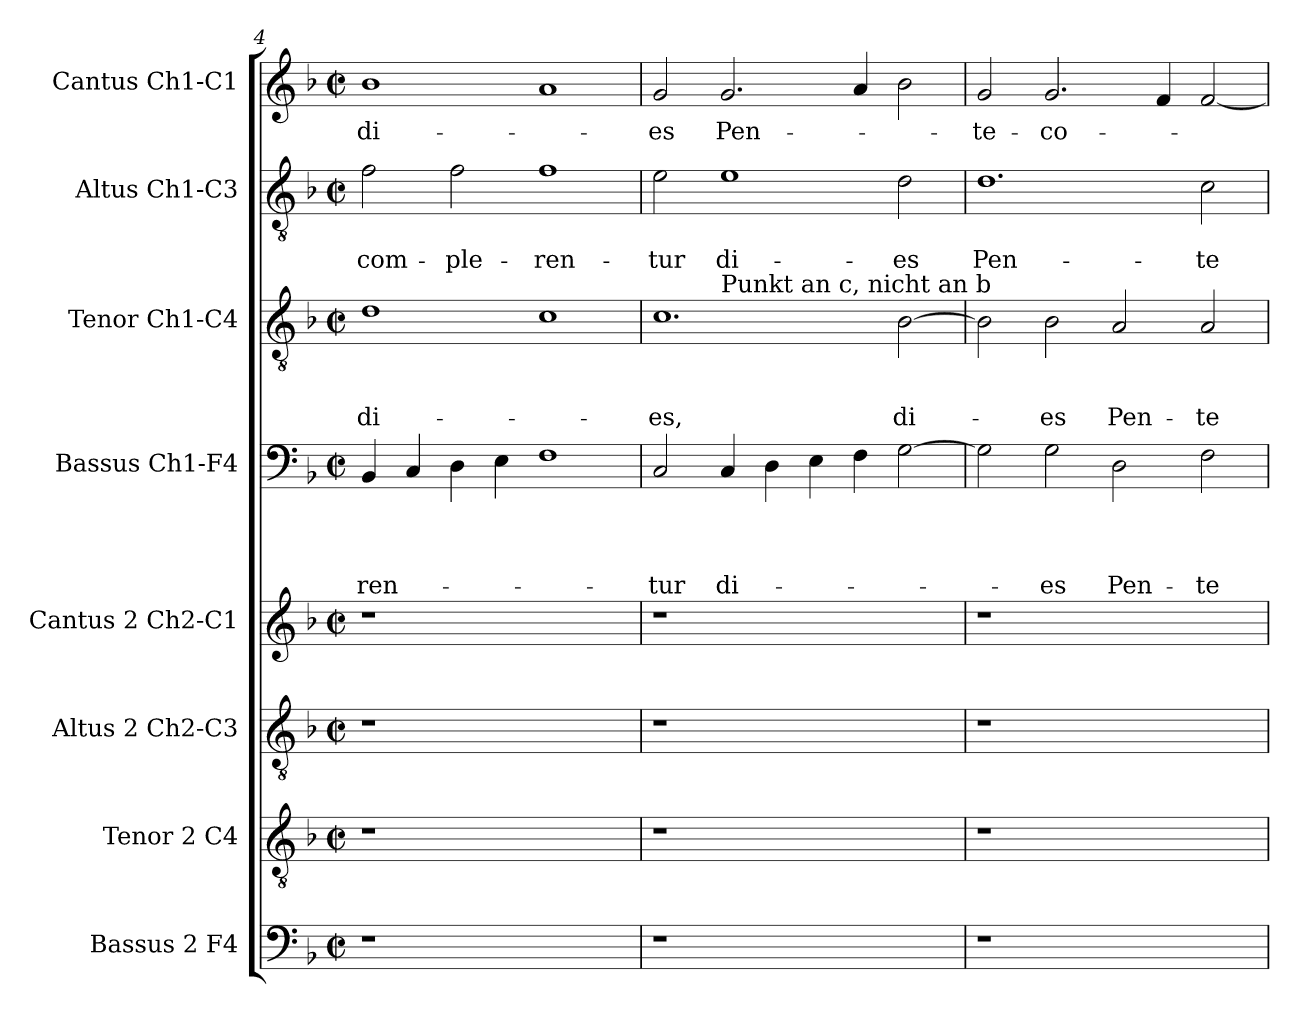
**kern	**kern	**kern	**kern	**kern	**text	**text	**text	**text	**kern	**text	**text	**text	**kern	**text	**text	**kern	**text
*part8	*part7	*part6	*part5	*part4	*part4	*part4	*part4	*part4	*part3	*part3	*part3	*part3	*part2	*part2	*part2	*part1	*part1
*staff8	*staff7	*staff6	*staff5	*staff4	*staff4	*staff4	*staff4	*staff4	*staff3	*staff3	*staff3	*staff3	*staff2	*staff2	*staff2	*staff1	*staff1
*I"Bassus 2 F4	*I"Tenor 2 C4	*I"Altus 2 Ch2-C3	*I"Cantus 2 Ch2-C1	*I"Bassus  Ch1-F4	*	*	*	*	*I"Tenor Ch1-C4	*	*	*	*I"Altus  Ch1-C3	*	*	*I"Cantus Ch1-C1	*
*I'B2	*I'T2	*I'A2	*I'C2	*I'B	*	*	*	*	*I'T	*	*	*	*I'A	*	*	*I'C	*
*clefF4	*clefGv2	*clefGv2	*clefG2	*clefF4	*	*	*	*	*clefGv2	*	*	*	*clefGv2	*	*	*clefG2	*
*k[b-]	*k[b-]	*k[b-]	*k[b-]	*k[b-]	*	*	*	*	*k[b-]	*	*	*	*k[b-]	*	*	*k[b-]	*
*F:	*F:	*F:	*F:	*F:	*	*	*	*	*F:	*	*	*	*F:	*	*	*F:	*
*M2/2	*M2/2	*M2/2	*M2/2	*M2/2	*	*	*	*	*M2/2	*	*	*	*M2/2	*	*	*M2/2	*
*met(c|)	*met(c|)	*met(c|)	*met(c|)	*met(c|)	*	*	*	*	*met(c|)	*	*	*	*met(c|)	*	*	*met(c|)	*
=4	=4	=4	=4	=4	=4	=4	=4	=4	=4	=4	=4	=4	=4	=4	=4	=4	=4
!	!	!	!	!	!	!	!	!LO:LY:b	!	!	!	!LO:LY:b	!	!	!LO:LY:b	!	!LO:LY:b
1r	1r	1r	1r	4BB-/	.	.	.	-ren-	1d	.	.	di-	2f\	.	com-	1b-	di-
.	.	.	.	4C/	.	.	.	.	.	.	.	.	.	.	.	.	.
!	!	!	!	!	!	!	!	!	!	!	!	!	!	!	!LO:LY:b	!	!
.	.	.	.	4D\	.	.	.	.	.	.	.	.	2f\	.	-ple-	.	.
.	.	.	.	4E\	.	.	.	.	.	.	.	.	.	.	.	.	.
!	!	!	!	!	!	!	!	!	!	!	!	!	!	!	!LO:LY:b	!	!
1ryy	1ryy	1ryy	1ryy	1F	.	.	.	.	1c	.	.	.	1f	.	-ren-	1a	.
=5	=5	=5	=5	=5	=5	=5	=5	=5	=5	=5	=5	=5	=5	=5	=5	=5	=5
!	!	!	!	!	!	!	!	!LO:LY:b	!	!	!	!LO:LY:b	!	!	!LO:LY:b	!	!LO:LY:b
*	*	*	*	*	*	*	*	*	*^	*	*	*	*	*	*	*	*
1r	1r	1r	1r	2C/	.	.	.	-tur	1.c	2ryy	.	.	-es,	2e\	.	-tur	2g/	-es
!	!	!	!	!	!	!	!	!	!	!LO:TX:a:t=Punkt an c, nicht an b	!	!	!	!	!	!	!	!
!	!	!	!	!	!	!	!	!LO:LY:b	!	!	!	!	!	!	!	!LO:LY:b	!	!LO:LY:b
.	.	.	.	4C/	.	.	.	di-	.	1.ryy	.	.	.	1e	.	di-	2.g/	Pen-
.	.	.	.	4D\	.	.	.	.	.	.	.	.	.	.	.	.	.	.
1ryy	1ryy	1ryy	1ryy	4E\	.	.	.	.	.	.	.	.	.	.	.	.	.	.
.	.	.	.	4F\	.	.	.	.	.	.	.	.	.	.	.	.	4a/	.
!	!	!	!	!	!	!	!	!	!	!	!	!	!LO:LY:b	!	!	!LO:LY:b	!	!
.	.	.	.	[2G\	.	.	.	.	[2B-\	.	.	.	di-	2d\	.	-es	2b-\	.
!!LO:LB:g=z
=6	=6	=6	=6	=6	=6	=6	=6	=6	=6	=6	=6	=6	=6	=6	=6	=6	=6	=6
!	!	!	!	!	!	!	!	!	!	!	!	!	!	!	!	!LO:LY:b	!	!LO:LY:b
*	*	*	*	*	*	*	*	*	*v	*v	*	*	*	*	*	*	*	*
1r	1r	1r	1r	2G\]	.	.	.	.	2B-\]	.	.	.	1.d	.	Pen-	2g/	-te-
!	!	!	!	!	!	!	!	!LO:LY:b	!	!	!	!LO:LY:b	!	!	!	!	!LO:LY:b
.	.	.	.	2G\	.	.	.	-es	2B-\	.	.	-es	.	.	.	2.g/	-co-
!	!	!	!	!	!	!	!	!LO:LY:b	!	!	!	!LO:LY:b	!	!	!	!	!
1ryy	1ryy	1ryy	1ryy	2D\	.	.	.	Pen-	2A/	.	.	Pen-	.	.	.	.	.
.	.	.	.	.	.	.	.	.	.	.	.	.	.	.	.	4f/	.
!	!	!	!	!	!	!	!	!LO:LY:b	!	!	!	!LO:LY:b	!	!	!LO:LY:b	!	!
.	.	.	.	2F\	.	.	.	-te-	2A/	.	.	-te-	2c\	.	-te-	[2f/	.
=	=	=	=	=	=	=	=	=	=	=	=	=	=	=	=	=	=
*-	*-	*-	*-	*-	*-	*-	*-	*-	*-	*-	*-	*-	*-	*-	*-	*-	*-
